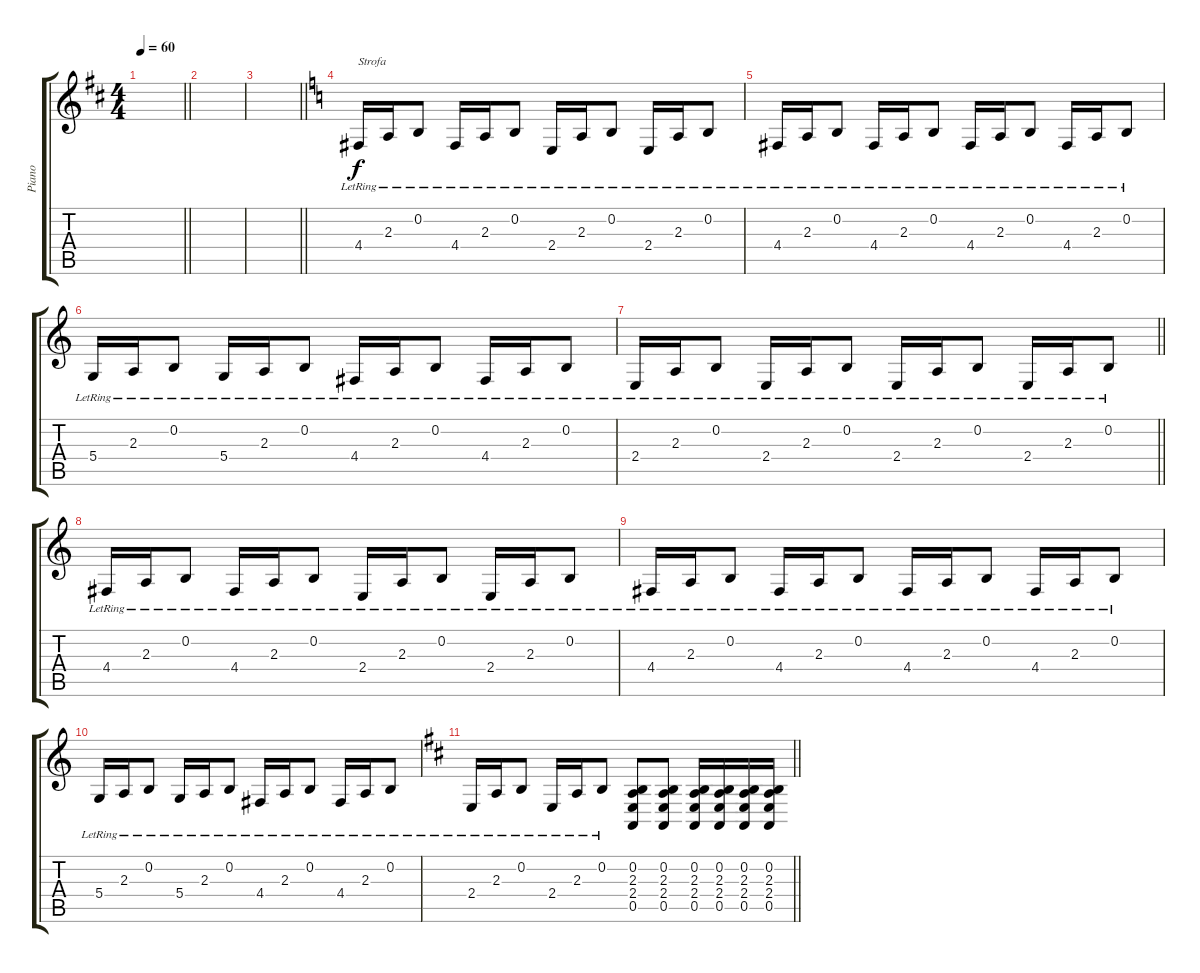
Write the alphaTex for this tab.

\track ("Piano" "Piano") {instrument acousticgrandpiano}
\staff {score tabs}
\tuning (E4 B3 G3 D3 A2 E2) {hide}
\ts (4 4)
\tempo 60
\clef g2
\barLineRight lightlight
\ks d
|
|
\barLineRight lightlight
|
\ks c
4.4{lr}.16{txt "Strofa"} 2.3{lr}.16 0.2{lr}.8 4.4{lr}.16 2.3{lr}.16 0.2{lr}.8 2.4{lr}.16 2.3{lr}.16 0.2{lr}.8 2.4{lr}.16 2.3{lr}.16 0.2{lr}.8 |
4.4{lr}.16 2.3{lr}.16 0.2{lr}.8 4.4{lr}.16 2.3{lr}.16 0.2{lr}.8 4.4{lr}.16 2.3{lr}.16 0.2{lr}.8 4.4{lr}.16 2.3{lr}.16 0.2{lr}.8 |
5.4{lr}.16 2.3{lr}.16 0.2{lr}.8 5.4{lr}.16 2.3{lr}.16 0.2{lr}.8 4.4{lr}.16 2.3{lr}.16 0.2{lr}.8 4.4{lr}.16 2.3{lr}.16 0.2{lr}.8 |
\barLineRight lightlight
2.4{lr}.16 2.3{lr}.16 0.2{lr}.8 2.4{lr}.16 2.3{lr}.16 0.2{lr}.8 2.4{lr}.16 2.3{lr}.16 0.2{lr}.8 2.4{lr}.16 2.3{lr}.16 0.2{lr}.8 |
4.4{lr}.16 2.3{lr}.16 0.2{lr}.8 4.4{lr}.16 2.3{lr}.16 0.2{lr}.8 2.4{lr}.16 2.3{lr}.16 0.2{lr}.8 2.4{lr}.16 2.3{lr}.16 0.2{lr}.8 |
4.4{lr}.16 2.3{lr}.16 0.2{lr}.8 4.4{lr}.16 2.3{lr}.16 0.2{lr}.8 4.4{lr}.16 2.3{lr}.16 0.2{lr}.8 4.4{lr}.16 2.3{lr}.16 0.2{lr}.8 |
5.4{lr}.16 2.3{lr}.16 0.2{lr}.8 5.4{lr}.16 2.3{lr}.16 0.2{lr}.8 4.4{lr}.16 2.3{lr}.16 0.2{lr}.8 4.4{lr}.16 2.3{lr}.16 0.2{lr}.8 |
\barLineRight lightlight
\ks d
2.4{lr}.16 2.3{lr}.16 0.2{lr}.8 2.4{lr}.16 2.3{lr}.16 0.2{lr}.8 (0.2 2.3 2.4 0.5).8 (0.2 2.3 2.4 0.5).8 (0.2 2.3 2.4 0.5).16 (0.2 2.3 2.4 0.5).16 (0.2 2.3 2.4 0.5).16 (0.2 2.3 2.4 0.5).16
